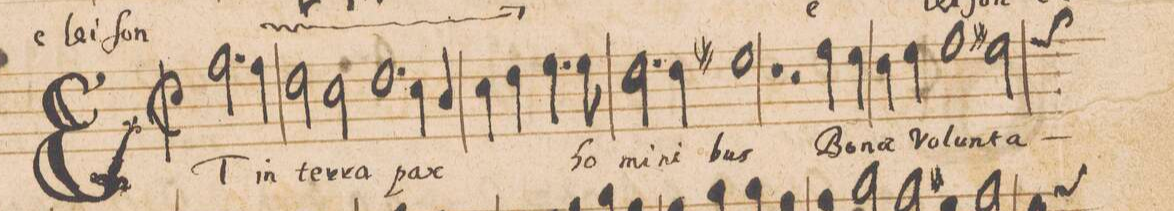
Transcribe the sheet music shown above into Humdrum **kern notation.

**kern	**text
*I"[Altus]	*
*clefC3	*
*k[]	*
*met(C|)	*
*M2/1	*
2.g\	ET
4g\	in
2e\	ter-
2d\	-ra
=2-	=2-
1.e	pax
4d\	.
4c/	.
=3-	=3-
4d\	.
4e\	.
4.f\	.
8f\	ho-
2.e\	-mi-
4e\	-ni-
=4-	=4-
1f#X	-bus
1r	.
=5-	=5-
2r	.
4g\	Bo-
4fny\	-nae
4e\	Vo-
4f\	-lun-
1g	-ta-
=6-	=6-
*custos:g	*
2f#X\	.
*-	*-
